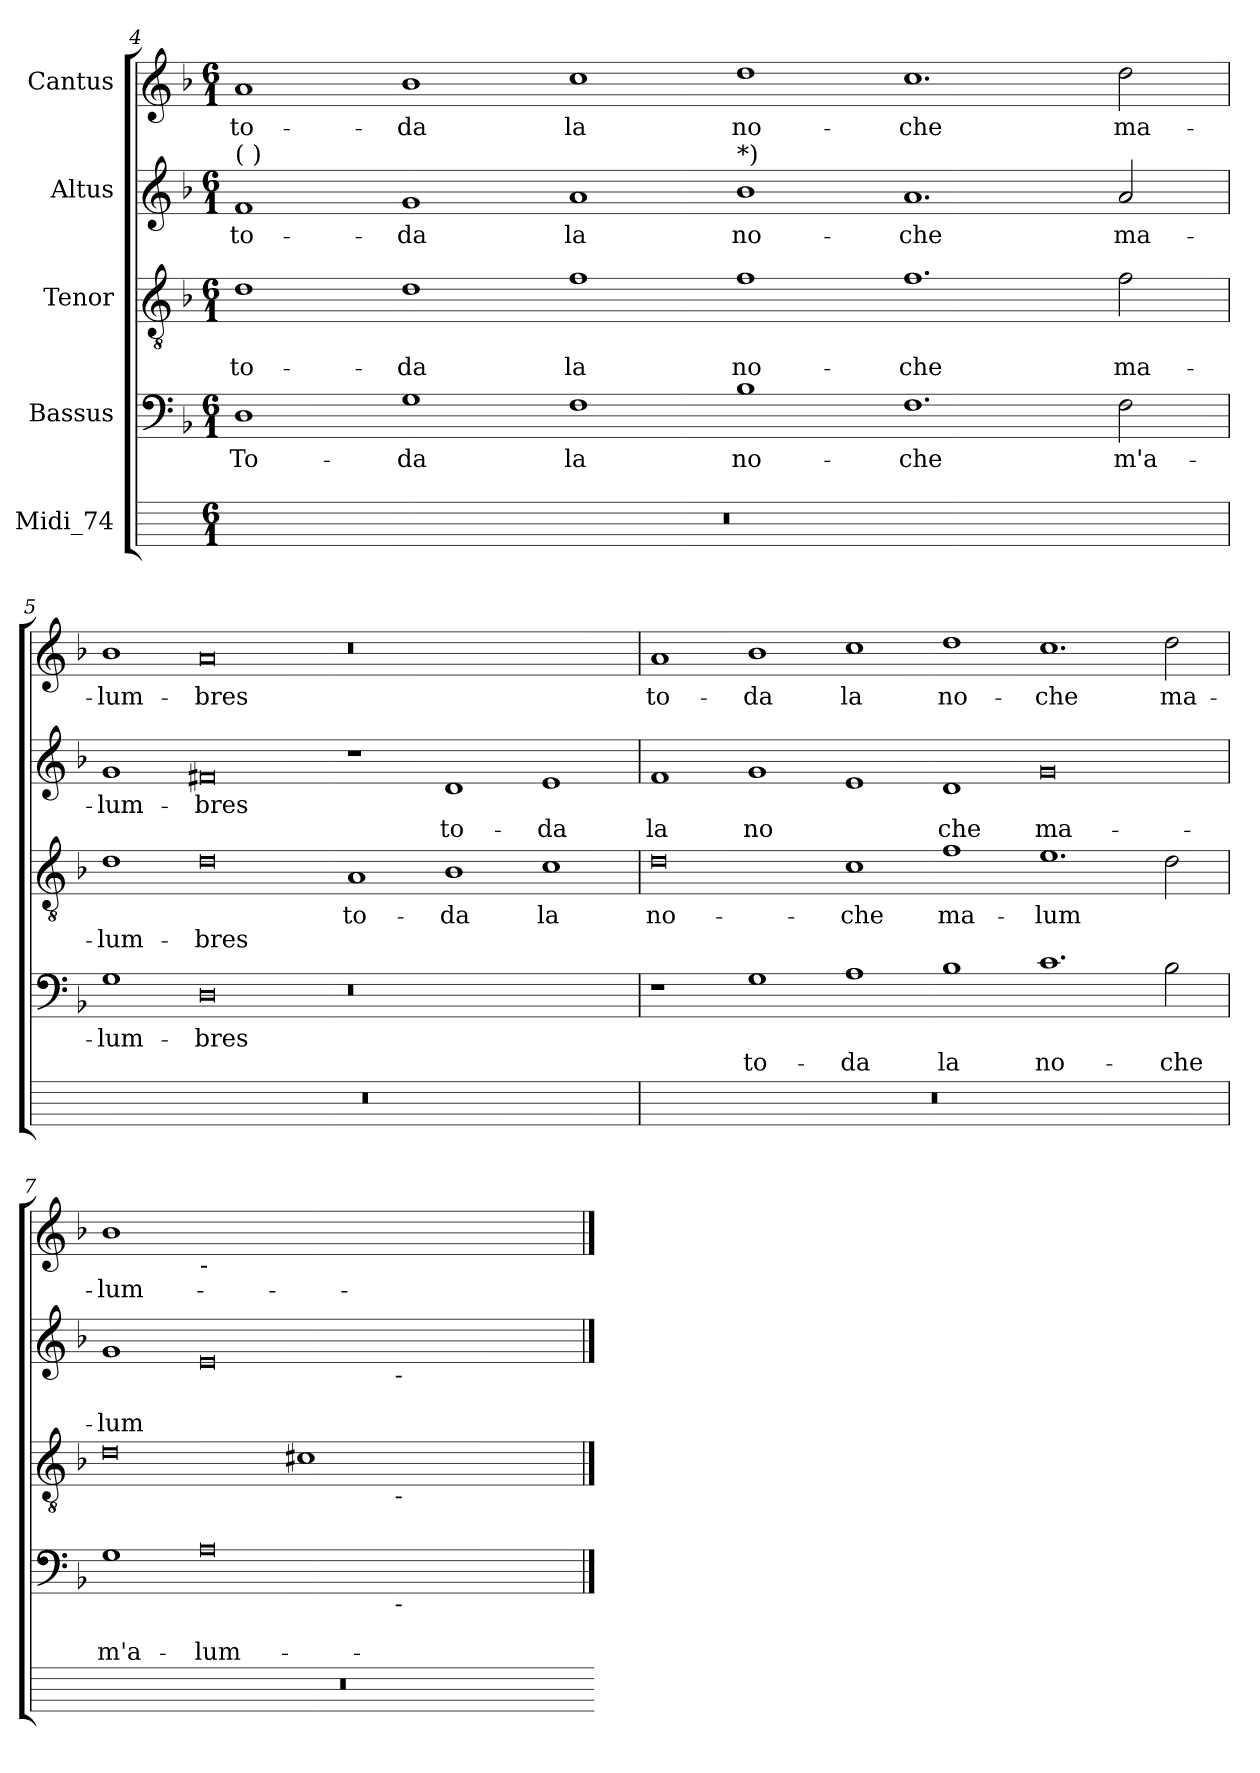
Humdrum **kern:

**kern	**kern	**text	**text	**kern	**text	**text	**kern	**text	**text	**kern	**text
*part5	*part4	*part4	*part4	*part3	*part3	*part3	*part2	*part2	*part2	*part1	*part1
*staff5	*staff4	*staff4	*staff4	*staff3	*staff3	*staff3	*staff2	*staff2	*staff2	*staff1	*staff1
*I"Midi_74	*I"Bassus	*	*	*I"Tenor	*	*	*I"Altus	*	*	*I"Cantus	*
!!LO:LB:g=z
*	*clefF4	*	*	*clefGv2	*	*	*clefG2	*	*	*clefG2	*
*	*k[b-]	*	*	*k[b-]	*	*	*k[b-]	*	*	*k[b-]	*
*	*F:	*	*	*F:	*	*	*F:	*	*	*F:	*
*M6/1	*M6/1	*	*	*M6/1	*	*	*M6/1	*	*	*M6/1	*
=4	=4	=4	=4	=4	=4	=4	=4	=4	=4	=4	=4
!	!	!	!	!	!	!	!LO:TX:a:t=(  )	!	!	!	!
!	!	!LO:LY:b	!	!	!	!LO:LY:b	!	!LO:LY:b	!	!	!LO:LY:b
00.r	1D	To-	.	1d	.	to-	1f	to-	.	1a	to-
!	!	!LO:LY:b	!	!	!	!LO:LY:b	!	!LO:LY:b	!	!	!LO:LY:b
.	1G	-da	.	1d	.	-da	1g	-da	.	1b-	-da
!	!	!LO:LY:b	!	!	!	!LO:LY:b	!	!LO:LY:b	!	!	!LO:LY:b
.	1F	la	.	1f	.	la	1a	la	.	1cc	la
!	!	!	!	!	!	!	!LO:TX:a:t=*)	!	!	!	!
!	!	!LO:LY:b	!	!	!	!LO:LY:b	!	!LO:LY:b	!	!	!LO:LY:b
.	1B-	no-	.	1f	.	no-	1b-	no-	.	1dd	no-
!	!	!LO:LY:b	!	!	!	!LO:LY:b	!	!LO:LY:b	!	!	!LO:LY:b
.	1.F	-che	.	1.f	.	-che	1.a	-che	.	1.cc	-che
!	!	!LO:LY:b	!	!	!	!LO:LY:b	!	!LO:LY:b	!	!	!LO:LY:b
.	2F	m'a-	.	2f	.	ma-	2a	ma-	.	2dd	ma-
=5	=5	=5	=5	=5	=5	=5	=5	=5	=5	=5	=5
!	!	!LO:LY:b	!	!	!	!LO:LY:b	!	!LO:LY:b	!	!	!LO:LY:b
00.r	1G	-lum-	.	1d	.	-lum-	1g	-lum-	.	1b-	-lum-
!	!	!LO:LY:b	!	!	!	!LO:LY:b	!	!LO:LY:b	!	!	!LO:LY:b
.	0D	-bres	.	0d	.	-bres	0f#	-bres	.	0a	-bres
!	!	!	!	!	!LO:LY:b	!	!	!	!	!	!
.	0.r	.	.	1A	to-	.	1r	.	.	0.r	.
!	!	!	!	!	!LO:LY:b	!	!	!	!LO:LY:b	!	!
.	.	.	.	1B-	-da	.	1d	.	to-	.	.
!	!	!	!	!	!LO:LY:b	!	!	!	!LO:LY:b	!	!
.	.	.	.	1c	la	.	1e	.	-da	.	.
=6	=6	=6	=6	=6	=6	=6	=6	=6	=6	=6	=6
!	!	!	!	!	!LO:LY:b	!	!	!	!LO:LY:b	!	!LO:LY:b
00.r	1r	.	.	0d	no-	.	1f	.	la	1a	to-
!	!	!	!LO:LY:b	!	!	!	!	!	!LO:LY:b	!	!LO:LY:b
.	1G	.	to-	.	.	.	1g	.	no	1b-	-da
!	!	!	!LO:LY:b	!	!LO:LY:b	!	!	!	!LO:LY:b	!	!LO:LY:b
.	1A	.	-da	1c	-che	.	1e	.	-	1cc	la
!	!	!	!LO:LY:b	!	!LO:LY:b	!	!	!	!LO:LY:b	!	!LO:LY:b
.	1B-	.	la	1f	ma-	.	1d	.	che	1dd	no-
!	!	!	!LO:LY:b	!	!LO:LY:b	!	!	!	!LO:LY:b	!	!LO:LY:b
.	1.c	.	no-	1.e	-lum	.	0g	.	ma-	1.cc	-che
!	!	!	!LO:LY:b	!	!	!	!	!	!	!	!LO:LY:b
.	2B-	.	-che	2d	.	.	.	.	.	2dd	ma-
=7	=7	=7	=7	=7	=7	=7	=7	=7	=7	=7	=7
!	!	!	!LO:LY:b	!	!	!	!	!	!LO:LY:b	!	!LO:LY:b
00.r	1G	.	m'a-	0d	.	.	1g	.	-lum	1b-	-lum-
!	!	!	!	!	!	!	!	!	!	!LO:TX:b:t=-	!
!	!	!	!LO:LY:b	!	!	!	!	!	!LO:LY:b	!	!LO:LY:b
.	0A	.	-lum-	.	.	.	0e	.	-	[0ayy	-bres.
.	.	.	.	1c#	.	.	.	.	.	.	.
!	!	!	!	!	!	!	!LO:TX:b:t=-	!	!	!	!
!	!	!	!	!LO:TX:b:t=-	!	!	!	!	!	!	!
!	!LO:TX:b:t=-	!	!	!	!	!	!	!	!	!	!
!	!	!	!LO:LY:b	!	!LO:LY:b	!	!	!	!LO:LY:b	!	!
.	0.Dyy	.	-bres.	0.dyy	bres.	.	0.f#Xyy	.	bres.	0.ayy]	.
=	==	==	==	==	==	==	==	==	==	==	==
*-	*-	*-	*-	*-	*-	*-	*-	*-	*-	*-	*-
